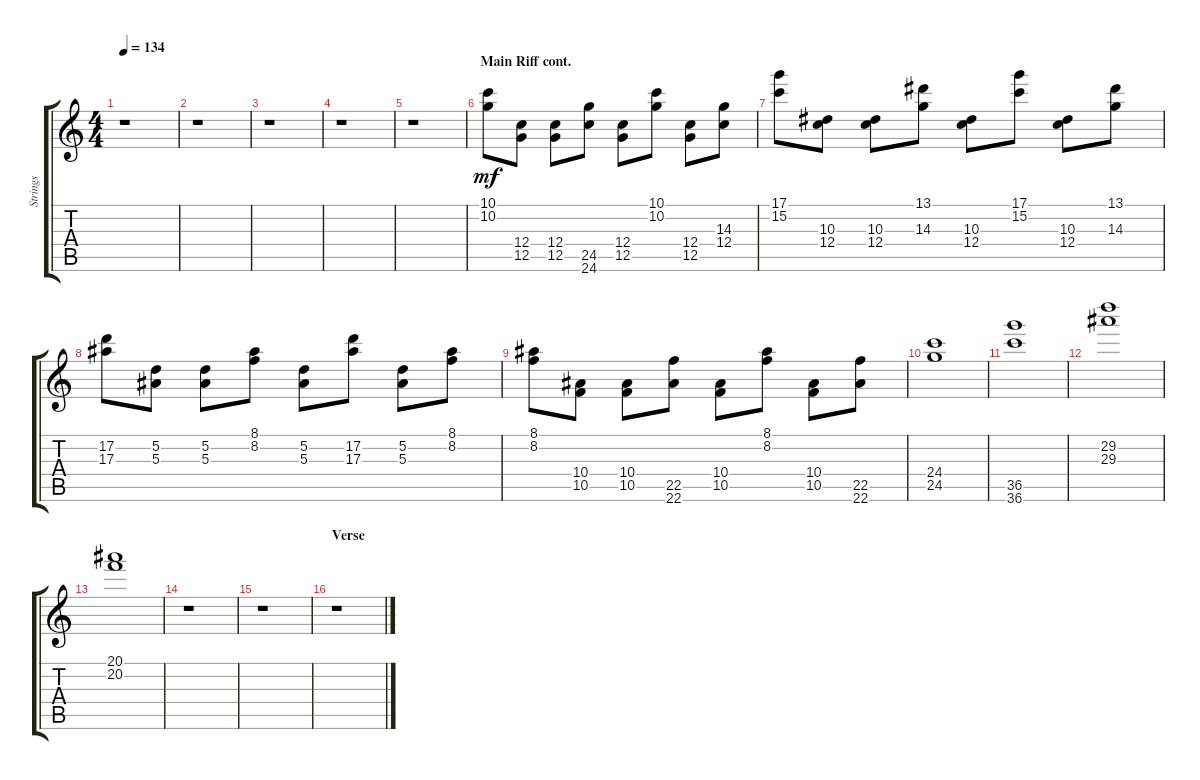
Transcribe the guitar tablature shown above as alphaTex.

\track ("Strings" "Strings") {instrument electricguitarclean}
\staff {score tabs}
\tuning (D4 A3 F3 C3 G2 C2) {hide}
\ts (4 4)
\tempo 134
\clef g2
\ks aminor
r.1{dy mf} |
r.1 |
r.1 |
r.1 |
r.1 |
\section ("" "Main Riff cont.")
(10.1 10.2).8 (12.4 12.5).8 (12.4 12.5).8 (24.5 24.6).8 (12.4 12.5).8 (10.1 10.2).8 (12.4 12.5).8 (14.3 12.4).8 |
(17.1 15.2).8 (10.3 12.4).8 (10.3 12.4).8 (13.1 14.3).8 (10.3 12.4).8 (17.1 15.2).8 (10.3 12.4).8 (13.1 14.3).8 |
(17.2 17.3).8 (5.2 5.3).8 (5.2 5.3).8 (8.1 8.2).8 (5.2 5.3).8 (17.2 17.3).8 (5.2 5.3).8 (8.1 8.2).8 |
(8.1 8.2).8 (10.4 10.5).8 (10.4 10.5).8 (22.5 22.6).8 (10.4 10.5).8 (8.1 8.2).8 (10.4 10.5).8 (22.5 22.6).8 |
(24.4 24.5).1 |
(36.5 36.6).1 |
(29.2 29.3).1 |
(20.1 20.2).1 |
r.1 |
r.1 |
\section ("" "Verse")
r.1
